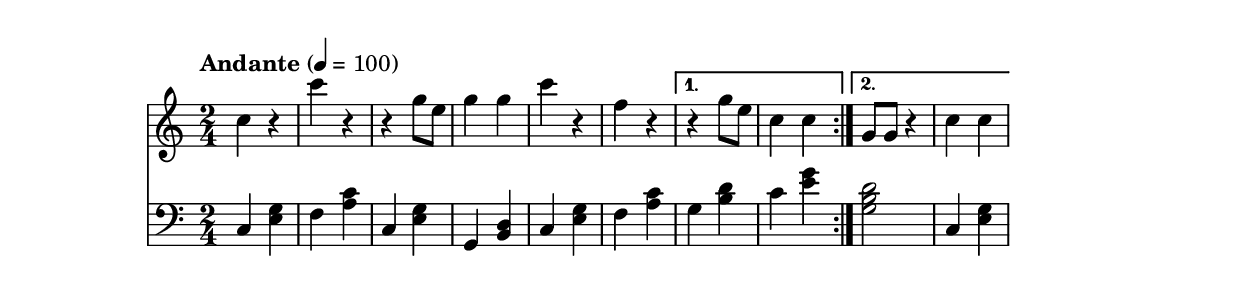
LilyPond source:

% LilyBin
% Период
% T S T D T S D T

leftHand = \new Staff {
	\time 2/4
	\tempo "Andante" 4 = 100
	\clef "treble"
	\key c \major
    
    \set Staff.midiMinimumVolume = #0.5
    \set Staff.midiMaximumVolume = #0.9
    
	\repeat volta 2 {
		c4 r             % C
        c' r             % F
        r g8 e8          % C
        g4 g4            % G
        
        c4 r             % C
        f, r             % F
	}
	\alternative {
		{ r4 g8 e8       % G
          c4 c           % C
        }
		{ g8 g8 r4       % G
          c4 c           % C
        }
	}
}

rightHand = \new Staff {
	\time 2/4
	\tempo "Andante" 4 = 100
	\clef "bass"
	\key c \major
    
    \set Staff.midiMinimumVolume = #0.2
    \set Staff.midiMaximumVolume = #0.6
    
	\repeat volta 2 {
		c4 <e g>         % C
        f  <a c>         % F
        c, <e g>         % C
        g, <b d>         % G
                         
        c  <e g>         % C
        f  <a c>         % F
	}
	\alternative {
		{ g4 <b d>       % G
          c4 <e g>       % C
        }
		{ <g, b d>2      % G
          c,4 <e g>      % C
        }
	}
}

main =  {
	<<
	\relative c'' { \leftHand }
	\relative c { \rightHand }
	>>
}

\score{
	\main
	\layout{ }
}

\score{
	\unfoldRepeats
	\main
	\midi{ }
}


